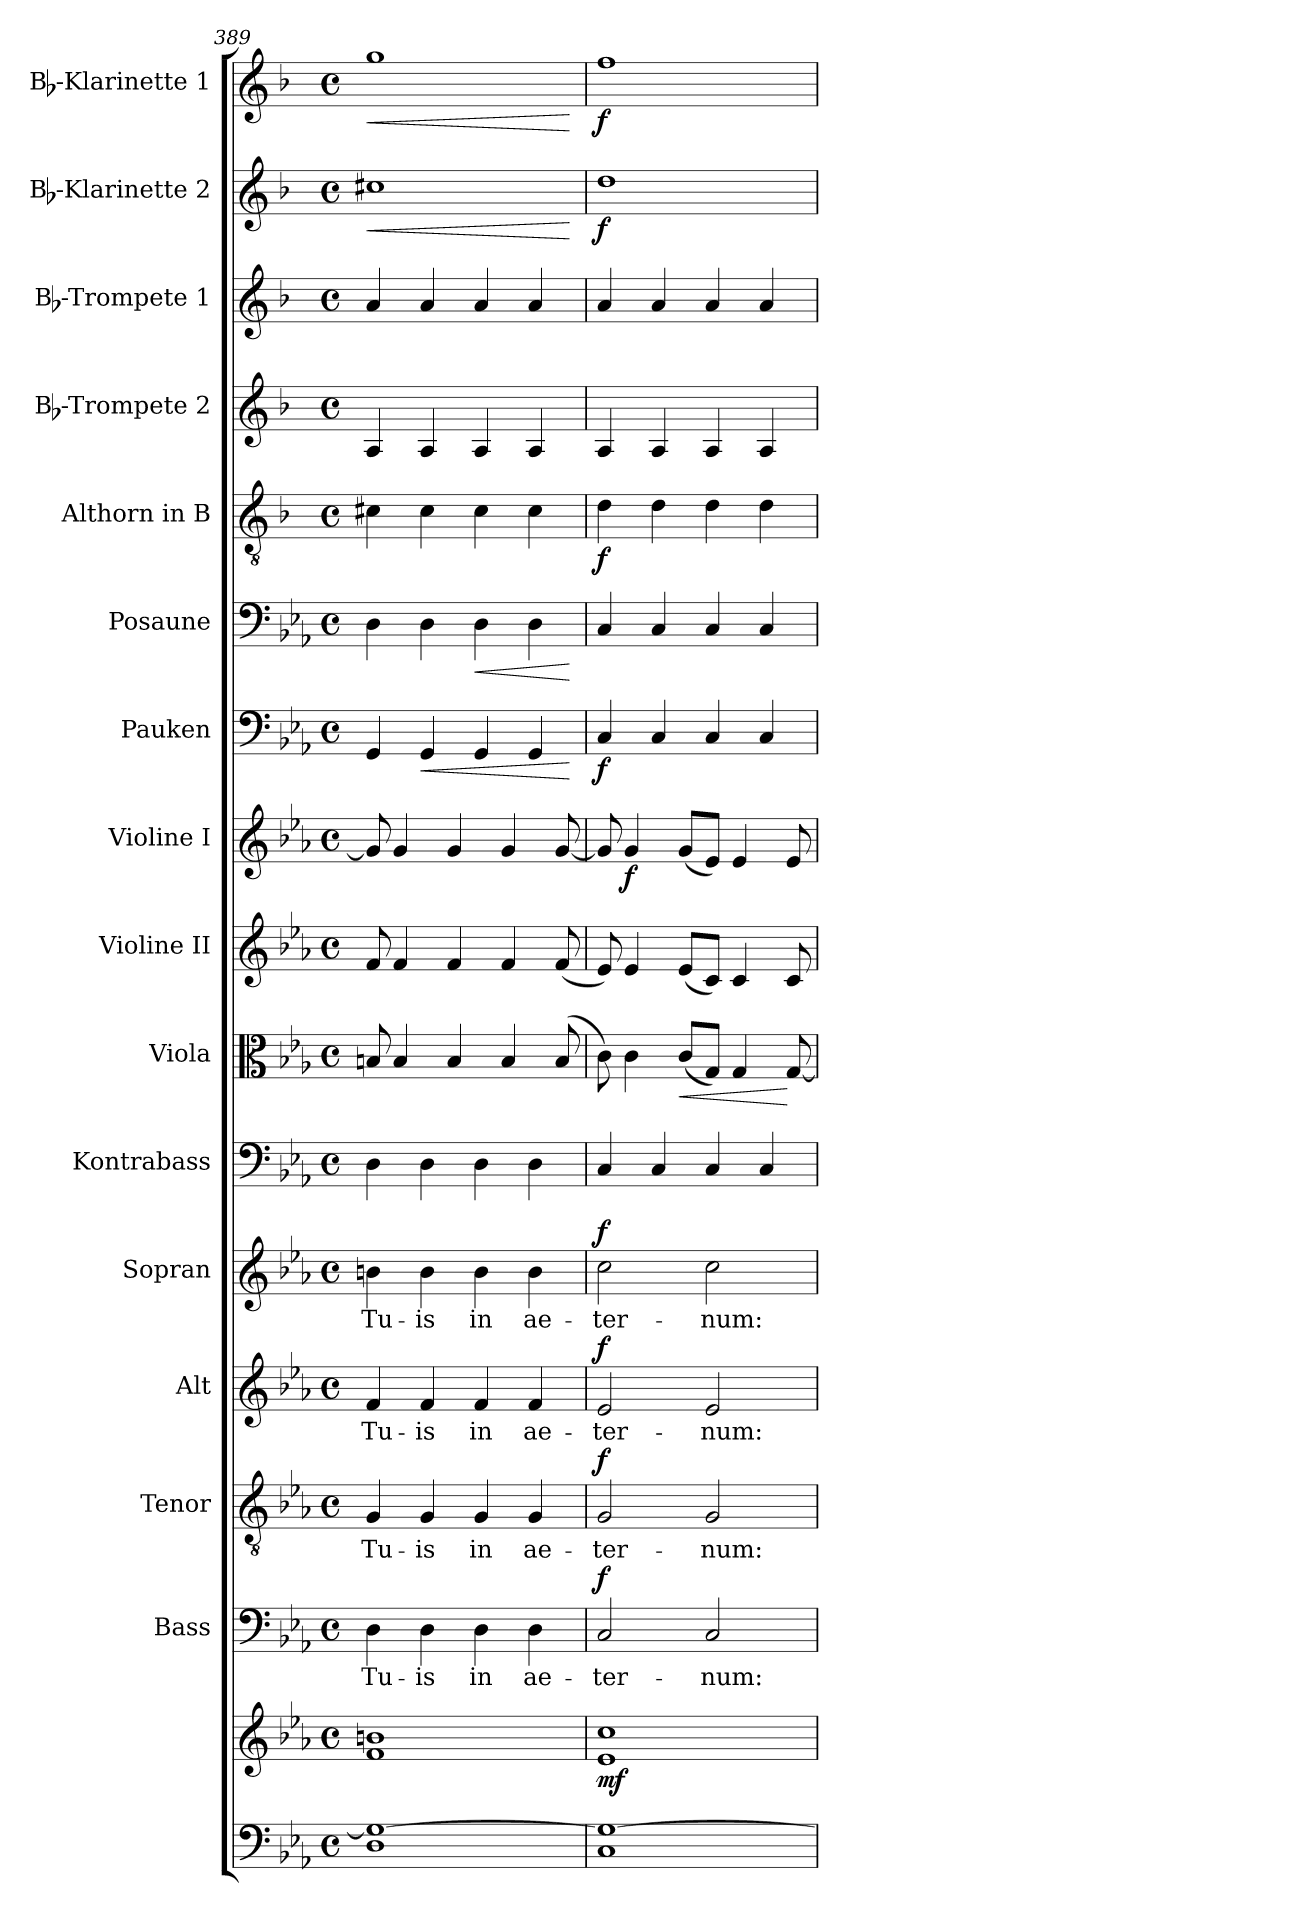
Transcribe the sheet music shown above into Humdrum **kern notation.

**kern	**kern	**dynam	**kern	**text	**dynam	**kern	**text	**dynam	**kern	**text	**dynam	**kern	**text	**dynam	**kern	**kern	**dynam	**kern	**kern	**dynam	**kern	**dynam	**kern	**dynam	**kern	**dynam	**kern	**kern	**kern	**dynam	**kern	**dynam
*part16	*part16	*part16	*part15	*part15	*part15	*part14	*part14	*part14	*part13	*part13	*part13	*part12	*part12	*part12	*part11	*part10	*part10	*part9	*part8	*part8	*part7	*part7	*part6	*part6	*part5	*part5	*part4	*part3	*part2	*part2	*part1	*part1
*staff17	*staff16	*staff16/17	*staff15	*staff15	*staff15	*staff14	*staff14	*staff14	*staff13	*staff13	*staff13	*staff12	*staff12	*staff12	*staff11	*staff10	*staff10	*staff9	*staff8	*staff8	*staff7	*staff7	*staff6	*staff6	*staff5	*staff5	*staff4	*staff3	*staff2	*staff2	*staff1	*staff1
*	*	*	*I"Bass	*	*	*I"Tenor	*	*	*I"Alt	*	*	*I"Sopran	*	*	*I"Kontrabass	*I"Viola	*	*I"Violine II	*I"Violine I	*	*I"Pauken	*	*I"Posaune	*	*I"Althorn in B	*	*I"Bb-Trompete 2	*I"Bb-Trompete 1	*I"Bb-Klarinette 2	*	*I"Bb-Klarinette 1	*
*	*	*	*I'B.	*	*	*I'T.	*	*	*I'A.	*	*	*I'S.	*	*	*I'Kb.	*I'Vla.	*	*I'Vl. II	*I'Vl. I	*	*I'Pk.	*	*I'Pos.	*	*	*	*I'Bb Trp. 2	*I'Bb Trp. 1	*I'Bb Kl. 2	*	*I'Bb Kl. 1	*
*clefF4	*clefG2	*	*clefF4	*	*	*clefGv2	*	*	*clefG2	*	*	*clefG2	*	*	*clefF4	*clefC3	*	*clefG2	*clefG2	*	*clefF4	*	*clefF4	*	*clefGv2	*	*clefG2	*clefG2	*clefG2	*	*clefG2	*
*	*	*	*	*	*	*	*	*	*	*	*	*	*	*	*ITrd7c12	*	*	*	*	*	*	*	*	*	*ITrd1c2	*	*ITrd1c2	*ITrd1c2	*ITrd1c2	*	*ITrd1c2	*
*k[b-e-a-]	*k[b-e-a-]	*	*k[b-e-a-]	*	*	*k[b-e-a-]	*	*	*k[b-e-a-]	*	*	*k[b-e-a-]	*	*	*k[b-e-a-]	*k[b-e-a-]	*	*k[b-e-a-]	*k[b-e-a-]	*	*k[b-e-a-]	*	*k[b-e-a-]	*	*k[b-e-a-]	*	*k[b-e-a-]	*k[b-e-a-]	*k[b-e-a-]	*	*k[b-e-a-]	*
*E-:	*E-:	*	*E-:	*	*	*E-:	*	*	*E-:	*	*	*E-:	*	*	*E-:	*E-:	*	*E-:	*E-:	*	*E-:	*	*E-:	*	*E-:	*	*E-:	*E-:	*E-:	*	*E-:	*
*M4/4	*M4/4	*	*M4/4	*	*	*M4/4	*	*	*M4/4	*	*	*M4/4	*	*	*M4/4	*M4/4	*	*M4/4	*M4/4	*	*M4/4	*	*M4/4	*	*M4/4	*	*M4/4	*M4/4	*M4/4	*	*M4/4	*
*met(c)	*met(c)	*	*met(c)	*	*	*met(c)	*	*	*met(c)	*	*	*met(c)	*	*	*met(c)	*met(c)	*	*met(c)	*met(c)	*	*met(c)	*	*met(c)	*	*met(c)	*	*met(c)	*met(c)	*met(c)	*	*met(c)	*
=389	=389	=389	=389	=389	=389	=389	=389	=389	=389	=389	=389	=389	=389	=389	=389	=389	=389	=389	=389	=389	=389	=389	=389	=389	=389	=389	=389	=389	=389	=389	=389	=389
*^	*^	*	*	*	*	*	*	*	*	*	*	*	*	*	*	*	*	*	*	*	*	*	*	*	*	*	*	*	*	*	*	*
!	!	!	!	!	!	!LO:LY:b	!	!	!LO:LY:b	!	!	!LO:LY:b	!	!	!LO:LY:b	!	!	!	!	!	!	!	!	!	!	!	!	!	!	!	!	!LO:HP:b	!	!LO:HP:b
1G_	1D	1bn	1f	.	4D\	Tu-	.	4G/	Tu-	.	4f/	Tu-	.	4bn\	Tu-	.	4DD\	8Bn/	.	8f/	8g/]	.	4GG/	.	4D\	.	4Bn\	.	4G/	4g/	1bn	<	1ff	<
.	.	.	.	.	.	.	.	.	.	.	.	.	.	.	.	.	.	4B/	.	4f/	4g/	.	.	.	.	.	.	.	.	.	.	.	.	.
!	!	!	!	!	!	!LO:LY:b	!	!	!LO:LY:b	!	!	!LO:LY:b	!	!	!LO:LY:b	!	!	!	!	!	!	!	!	!LO:HP:b	!	!	!	!	!	!	!	!	!	!
.	.	.	.	.	4D\	-is	.	4G/	-is	.	4f/	-is	.	4b\	-is	.	4DD\	.	.	.	.	.	4GG/	<	4D\	.	4B\	.	4G/	4g/	.	.	.	.
.	.	.	.	.	.	.	.	.	.	.	.	.	.	.	.	.	.	4B/	.	4f/	4g/	.	.	.	.	.	.	.	.	.	.	.	.	.
!	!	!	!	!	!	!LO:LY:b	!	!	!LO:LY:b	!	!	!LO:LY:b	!	!	!LO:LY:b	!	!	!	!	!	!	!	!	!	!	!LO:HP:b	!	!	!	!	!	!	!	!
.	.	.	.	.	4D\	in	.	4G/	in	.	4f/	in	.	4b\	in	.	4DD\	.	.	.	.	.	4GG/	.	4D\	<	4B\	.	4G/	4g/	.	.	.	.
.	.	.	.	.	.	.	.	.	.	.	.	.	.	.	.	.	.	4B/	.	4f/	4g/	.	.	.	.	.	.	.	.	.	.	.	.	.
!	!	!	!	!	!	!LO:LY:b	!	!	!LO:LY:b	!	!	!LO:LY:b	!	!	!LO:LY:b	!	!	!	!	!	!	!	!	!	!	!	!	!	!	!	!	!	!	!
.	.	.	.	.	4D\	ae-	.	4G/	ae-	.	4f/	ae-	.	4b\	ae-	.	4DD\	.	.	.	.	.	4GG/	.	4D\	.	4B\	.	4G/	4g/	.	.	.	.
.	.	.	.	.	.	.	.	.	.	.	.	.	.	.	.	.	.	(8B/	.	(<8f/	[8g/	.	.	.	.	.	.	.	.	.	.	.	.	.
*v	*v	*	*	*	*	*	*	*	*	*	*	*	*	*	*	*	*	*	*	*	*	*	*	*	*	*	*	*	*	*	*	*	*	*
*	*v	*v	*	*	*	*	*	*	*	*	*	*	*	*	*	*	*	*	*	*	*	*	*	*	*	*	*	*	*	*	*	*	*
.	.	.	.	.	.	.	.	.	.	.	.	.	.	.	.	.	.	.	.	.	.	[	.	[	.	.	.	.	.	[	.	[
!!LO:PB:g=z
=390	=390	=390	=390	=390	=390	=390	=390	=390	=390	=390	=390	=390	=390	=390	=390	=390	=390	=390	=390	=390	=390	=390	=390	=390	=390	=390	=390	=390	=390	=390	=390	=390
*^	*^	*	*	*	*	*	*	*	*	*	*	*	*	*	*	*	*	*	*	*	*	*	*	*	*	*	*	*	*	*	*	*
!	!	!	!	!LO:DY:b	!	!LO:LY:b	!LO:DY:a	!	!LO:LY:b	!LO:DY:a	!	!LO:LY:b	!LO:DY:a	!	!LO:LY:b	!LO:DY:a	!	!	!	!	!	!	!	!LO:DY:b	!	!	!	!LO:DY:b	!	!	!	!LO:DY:b	!	!LO:DY:b
1G_	1C	1cc	1e-	mf	2C/	-ter-	f	2G/	-ter-	f	2e-/	-ter-	f	2cc\	-ter-	f	4CC/	8c\)	.	8e-/)	8g/]	.	4C/	f	4C/	.	4c\	f	4G/	4g/	1cc	f	1ee-	f
!	!	!	!	!	!	!	!	!	!	!	!	!	!	!	!	!	!	!	!	!	!	!LO:DY:b	!	!	!	!	!	!	!	!	!	!	!	!
.	.	.	.	.	.	.	.	.	.	.	.	.	.	.	.	.	.	4c\	.	4e-/	4g/	f	.	.	.	.	.	.	.	.	.	.	.	.
.	.	.	.	.	.	.	.	.	.	.	.	.	.	.	.	.	4CC/	.	.	.	.	.	4C/	.	4C/	.	4c\	.	4G/	4g/	.	.	.	.
!	!	!	!	!	!	!	!	!	!	!	!	!	!	!	!	!	!	!	!LO:HP:b	!	!	!	!	!	!	!	!	!	!	!	!	!	!	!
.	.	.	.	.	.	.	.	.	.	.	.	.	.	.	.	.	.	(<8c/L	<	(<8e-/L	(<8g/L	.	.	.	.	.	.	.	.	.	.	.	.	.
!	!	!	!	!	!	!LO:LY:b	!	!	!LO:LY:b	!	!	!LO:LY:b	!	!	!LO:LY:b	!	!	!	!	!	!	!	!	!	!	!	!	!	!	!	!	!	!	!
.	.	.	.	.	2C/	-num:	.	2G/	-num:	.	2e-/	-num:	.	2cc\	-num:	.	4CC/	8G/J)	.	8c/J)	8e-/J)	.	4C/	.	4C/	.	4c\	.	4G/	4g/	.	.	.	.
.	.	.	.	.	.	.	.	.	.	.	.	.	.	.	.	.	.	4G/	.	4c/	4e-/	.	.	.	.	.	.	.	.	.	.	.	.	.
.	.	.	.	.	.	.	.	.	.	.	.	.	.	.	.	.	4CC/	.	.	.	.	.	4C/	.	4C/	.	4c\	.	4G/	4g/	.	.	.	.
.	.	.	.	.	.	.	.	.	.	.	.	.	.	.	.	.	.	[8G/	[	8c/	8e-/	.	.	.	.	.	.	.	.	.	.	.	.	.
*v	*v	*	*	*	*	*	*	*	*	*	*	*	*	*	*	*	*	*	*	*	*	*	*	*	*	*	*	*	*	*	*	*	*	*
*	*v	*v	*	*	*	*	*	*	*	*	*	*	*	*	*	*	*	*	*	*	*	*	*	*	*	*	*	*	*	*	*	*	*
=	=	=	=	=	=	=	=	=	=	=	=	=	=	=	=	=	=	=	=	=	=	=	=	=	=	=	=	=	=	=	=	=
*-	*-	*-	*-	*-	*-	*-	*-	*-	*-	*-	*-	*-	*-	*-	*-	*-	*-	*-	*-	*-	*-	*-	*-	*-	*-	*-	*-	*-	*-	*-	*-	*-
